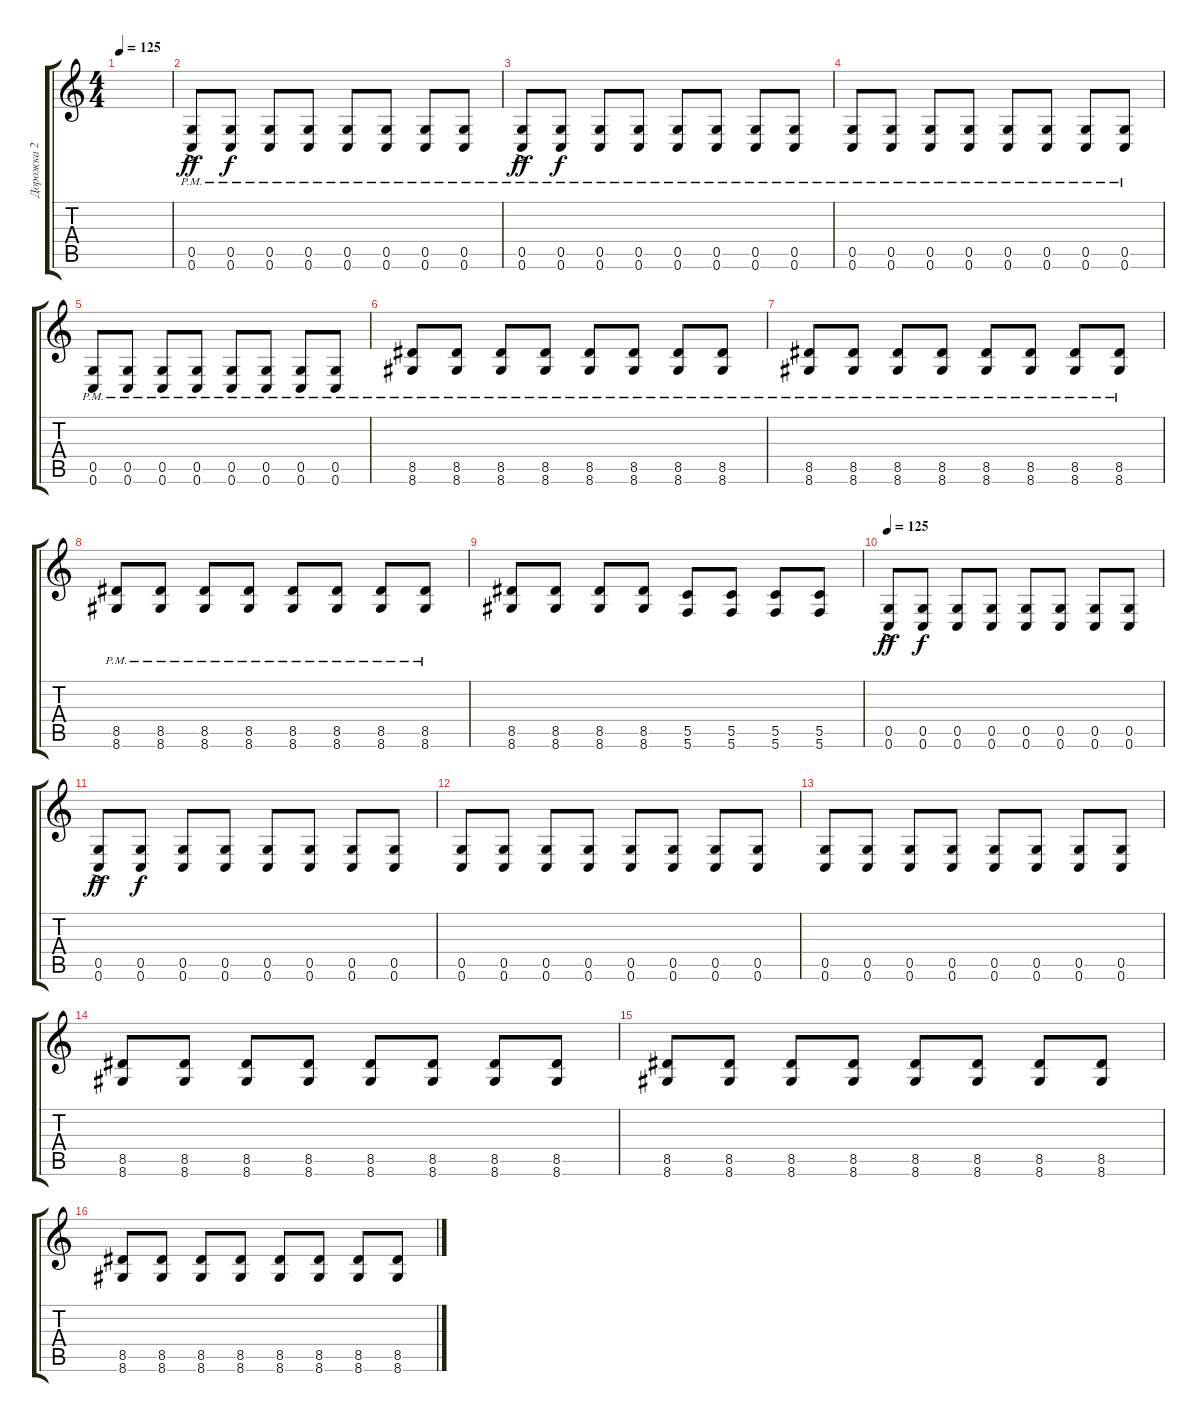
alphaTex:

\track ("Дорожка 2" "Дорожка 2") {instrument distortionguitar}
\staff {score tabs}
\tuning (D4 A3 F3 C3 G2 C2) {hide}
\ts (4 4)
\tempo 125
\clef g2
\ks c
|
(0.5{ac pm} 0.6{pm}).8{dy ff} (0.5{pm} 0.6{pm}).8{dy f} (0.5{pm} 0.6{pm}).8 (0.5{pm} 0.6{pm}).8 (0.5{pm} 0.6{pm}).8 (0.5{pm} 0.6{pm}).8 (0.5{pm} 0.6{pm}).8 (0.5{pm} 0.6{pm}).8 |
(0.5{pm} 0.6{ac pm}).8{dy ff} (0.5{pm} 0.6{pm}).8{dy f} (0.5{pm} 0.6{pm}).8 (0.5{pm} 0.6{pm}).8 (0.5{pm} 0.6{pm}).8 (0.5{pm} 0.6{pm}).8 (0.5{pm} 0.6{pm}).8 (0.5{pm} 0.6{pm}).8 |
(0.5{pm} 0.6{pm}).8 (0.5{pm} 0.6{pm}).8 (0.5{pm} 0.6{pm}).8 (0.5{pm} 0.6{pm}).8 (0.5{pm} 0.6{pm}).8 (0.5{pm} 0.6{pm}).8 (0.5{pm} 0.6{pm}).8 (0.5{pm} 0.6{pm}).8 |
(0.5{pm} 0.6{pm}).8 (0.5{pm} 0.6{pm}).8 (0.5{pm} 0.6{pm}).8 (0.5{pm} 0.6{pm}).8 (0.5{pm} 0.6{pm}).8 (0.5{pm} 0.6{pm}).8 (0.5{pm} 0.6{pm}).8 (0.5{pm} 0.6{pm}).8 |
(8.5{pm} 8.6{pm}).8 (8.5{pm} 8.6{pm}).8 (8.5{pm} 8.6{pm}).8 (8.5{pm} 8.6{pm}).8 (8.5{pm} 8.6{pm}).8 (8.5{pm} 8.6{pm}).8 (8.5{pm} 8.6{pm}).8 (8.5{pm} 8.6{pm}).8 |
(8.5{pm} 8.6{pm}).8 (8.5{pm} 8.6{pm}).8 (8.5{pm} 8.6{pm}).8 (8.5{pm} 8.6{pm}).8 (8.5{pm} 8.6{pm}).8 (8.5{pm} 8.6{pm}).8 (8.5{pm} 8.6{pm}).8 (8.5{pm} 8.6{pm}).8 |
(8.5{pm} 8.6{pm}).8 (8.5{pm} 8.6{pm}).8 (8.5{pm} 8.6{pm}).8 (8.5{pm} 8.6{pm}).8 (8.5{pm} 8.6{pm}).8 (8.5{pm} 8.6{pm}).8 (8.5{pm} 8.6{pm}).8 (8.5{pm} 8.6{pm}).8 |
(8.5 8.6).8 (8.5 8.6).8 (8.5 8.6).8 (8.5 8.6).8 (5.5 5.6).8 (5.5 5.6).8 (5.5 5.6).8 (5.5 5.6).8 |
\tempo 125
(0.5{ac} 0.6).8{dy ff} (0.5 0.6).8{dy f} (0.5 0.6).8 (0.5 0.6).8 (0.5 0.6).8 (0.5 0.6).8 (0.5 0.6).8 (0.5 0.6).8 |
(0.5 0.6{ac}).8{dy ff} (0.5 0.6).8{dy f} (0.5 0.6).8 (0.5 0.6).8 (0.5 0.6).8 (0.5 0.6).8 (0.5 0.6).8 (0.5 0.6).8 |
(0.5 0.6).8 (0.5 0.6).8 (0.5 0.6).8 (0.5 0.6).8 (0.5 0.6).8 (0.5 0.6).8 (0.5 0.6).8 (0.5 0.6).8 |
(0.5 0.6).8 (0.5 0.6).8 (0.5 0.6).8 (0.5 0.6).8 (0.5 0.6).8 (0.5 0.6).8 (0.5 0.6).8 (0.5 0.6).8 |
(8.5 8.6).8 (8.5 8.6).8 (8.5 8.6).8 (8.5 8.6).8 (8.5 8.6).8 (8.5 8.6).8 (8.5 8.6).8 (8.5 8.6).8 |
(8.5 8.6).8 (8.5 8.6).8 (8.5 8.6).8 (8.5 8.6).8 (8.5 8.6).8 (8.5 8.6).8 (8.5 8.6).8 (8.5 8.6).8 |
(8.5 8.6).8 (8.5 8.6).8 (8.5 8.6).8 (8.5 8.6).8 (8.5 8.6).8 (8.5 8.6).8 (8.5 8.6).8 (8.5 8.6).8
